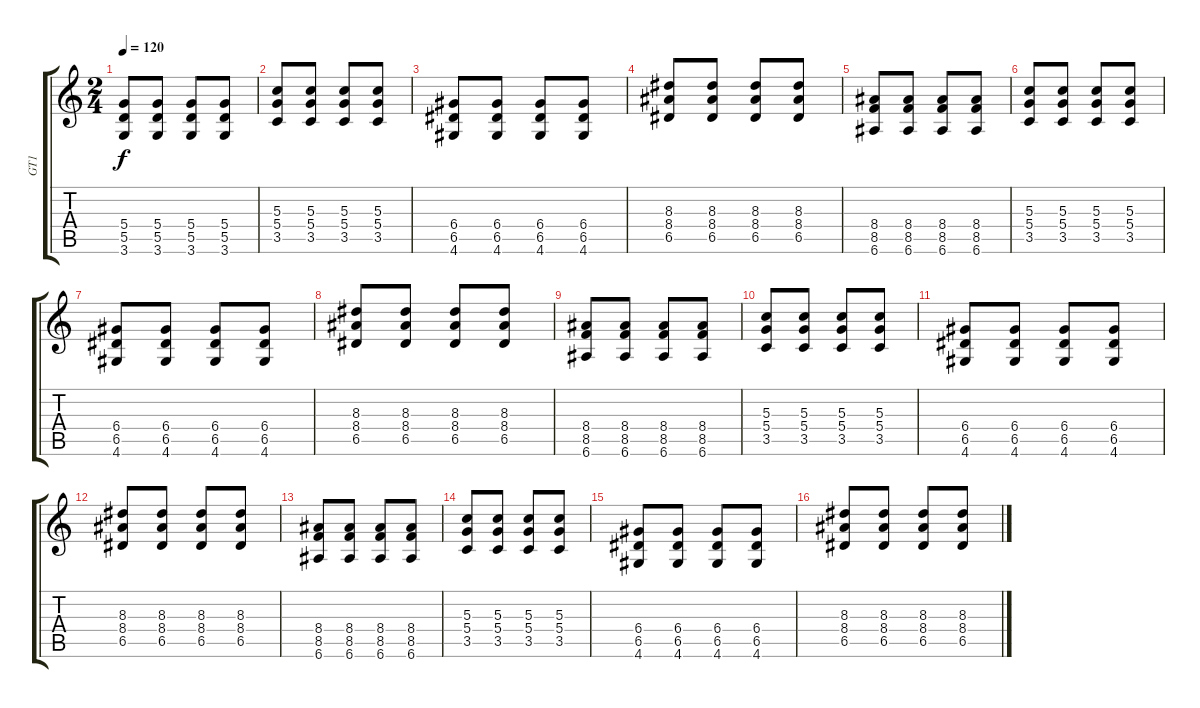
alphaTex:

\track ("GT1" "GT1") {instrument distortionguitar}
\staff {score tabs}
\tuning (E4 B3 G3 D3 A2 E2) {hide}
\ts (2 4)
\tempo 120
\clef g2
\ks c
(5.4 5.5 3.6).8{dy f} (5.4 5.5 3.6).8 (5.4 5.5 3.6).8 (5.4 5.5 3.6).8 |
(5.3 5.4 3.5).8 (5.3 5.4 3.5).8 (5.3 5.4 3.5).8 (5.3 5.4 3.5).8 |
(6.4 6.5 4.6).8 (6.4 6.5 4.6).8 (6.4 6.5 4.6).8 (6.4 6.5 4.6).8 |
(8.3 8.4 6.5).8 (8.3 8.4 6.5).8 (8.3 8.4 6.5).8 (8.3 8.4 6.5).8 |
(8.4 8.5 6.6).8 (8.4 8.5 6.6).8 (8.4 8.5 6.6).8 (8.4 8.5 6.6).8 |
(5.3 5.4 3.5).8 (5.3 5.4 3.5).8 (5.3 5.4 3.5).8 (5.3 5.4 3.5).8 |
(6.4 6.5 4.6).8 (6.4 6.5 4.6).8 (6.4 6.5 4.6).8 (6.4 6.5 4.6).8 |
(8.3 8.4 6.5).8 (8.3 8.4 6.5).8 (8.3 8.4 6.5).8 (8.3 8.4 6.5).8 |
(8.4 8.5 6.6).8 (8.4 8.5 6.6).8 (8.4 8.5 6.6).8 (8.4 8.5 6.6).8 |
(5.3 5.4 3.5).8 (5.3 5.4 3.5).8 (5.3 5.4 3.5).8 (5.3 5.4 3.5).8 |
(6.4 6.5 4.6).8 (6.4 6.5 4.6).8 (6.4 6.5 4.6).8 (6.4 6.5 4.6).8 |
(8.3 8.4 6.5).8 (8.3 8.4 6.5).8 (8.3 8.4 6.5).8 (8.3 8.4 6.5).8 |
(8.4 8.5 6.6).8 (8.4 8.5 6.6).8 (8.4 8.5 6.6).8 (8.4 8.5 6.6).8 |
(5.3 5.4 3.5).8 (5.3 5.4 3.5).8 (5.3 5.4 3.5).8 (5.3 5.4 3.5).8 |
(6.4 6.5 4.6).8 (6.4 6.5 4.6).8 (6.4 6.5 4.6).8 (6.4 6.5 4.6).8 |
(8.3 8.4 6.5).8 (8.3 8.4 6.5).8 (8.3 8.4 6.5).8 (8.3 8.4 6.5).8
